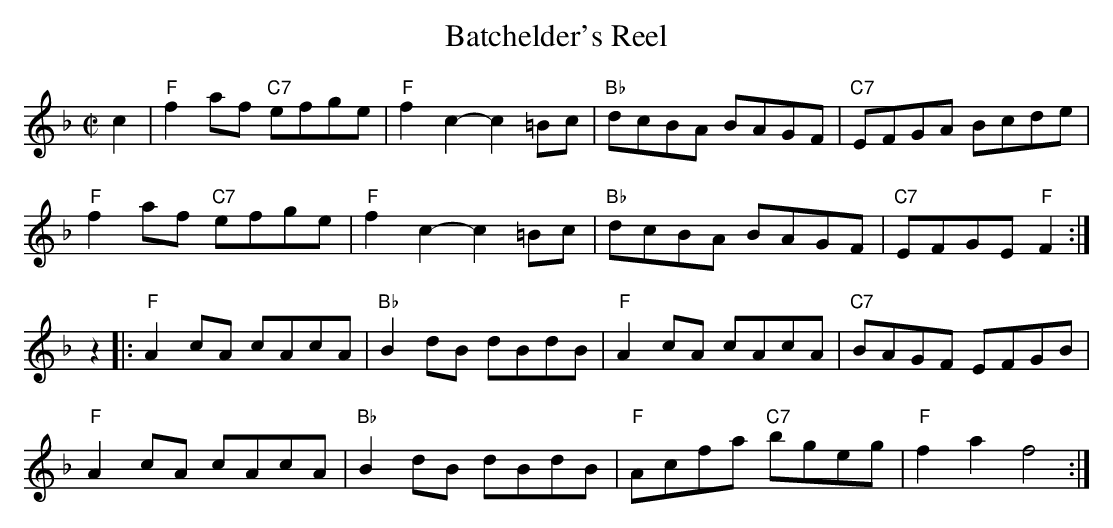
X:1
T: Batchelder's Reel
M: C|
K: F
c2 |\
"F"f2af "C7"efge | "F"f2c2- c2=Bc | "Bb"dcBA BAGF | "C7"EFGA Bcde |
"F"f2af "C7"efge | "F"f2c2- c2=Bc | "Bb"dcBA BAGF | "C7"EFGE "F"F2 :|
z2 |:\
"F"A2cA cAcA | "Bb"B2dB dBdB | "F"A2cA cAcA | "C7"BAGF EFGB |
"F"A2cA cAcA | "Bb"B2dB dBdB | "F"Acfa "C7"bgeg | "F"f2a2 f4 :|
